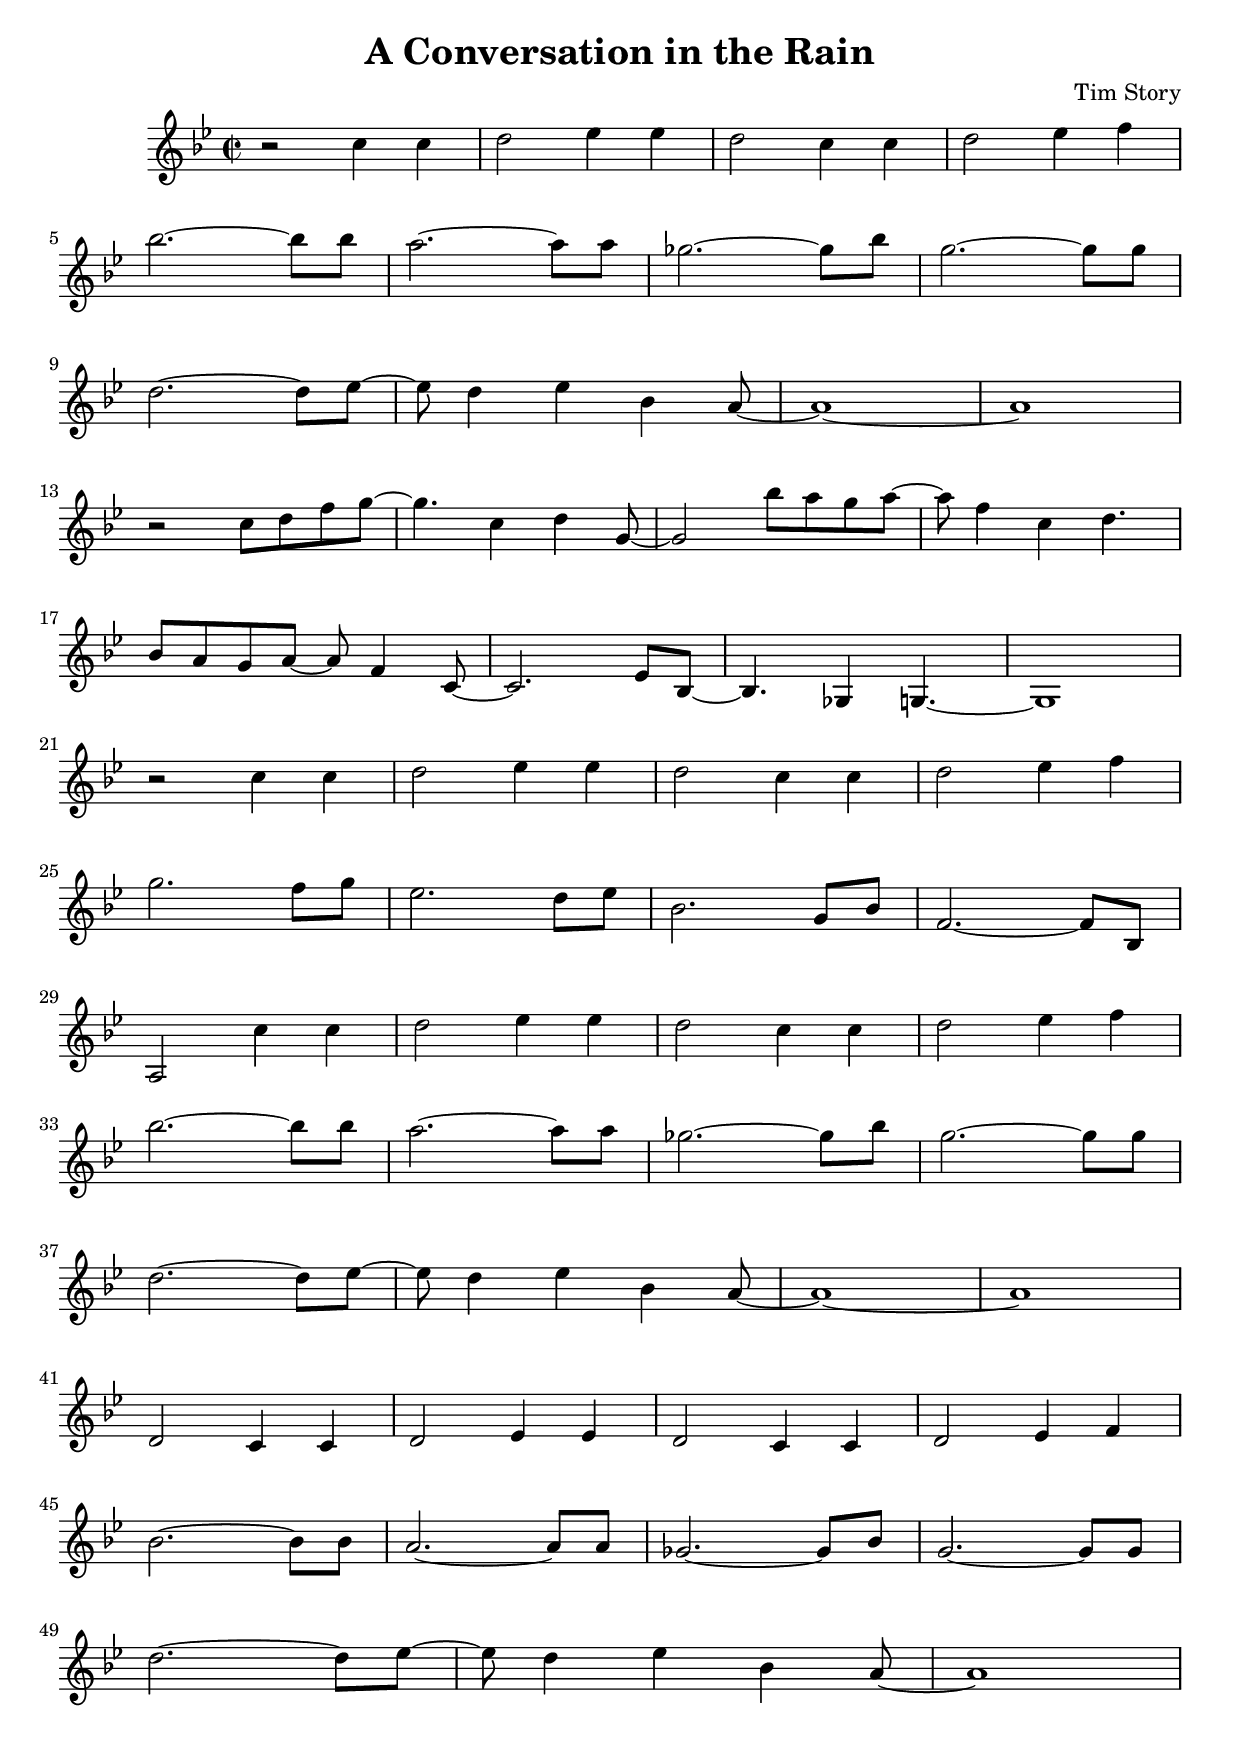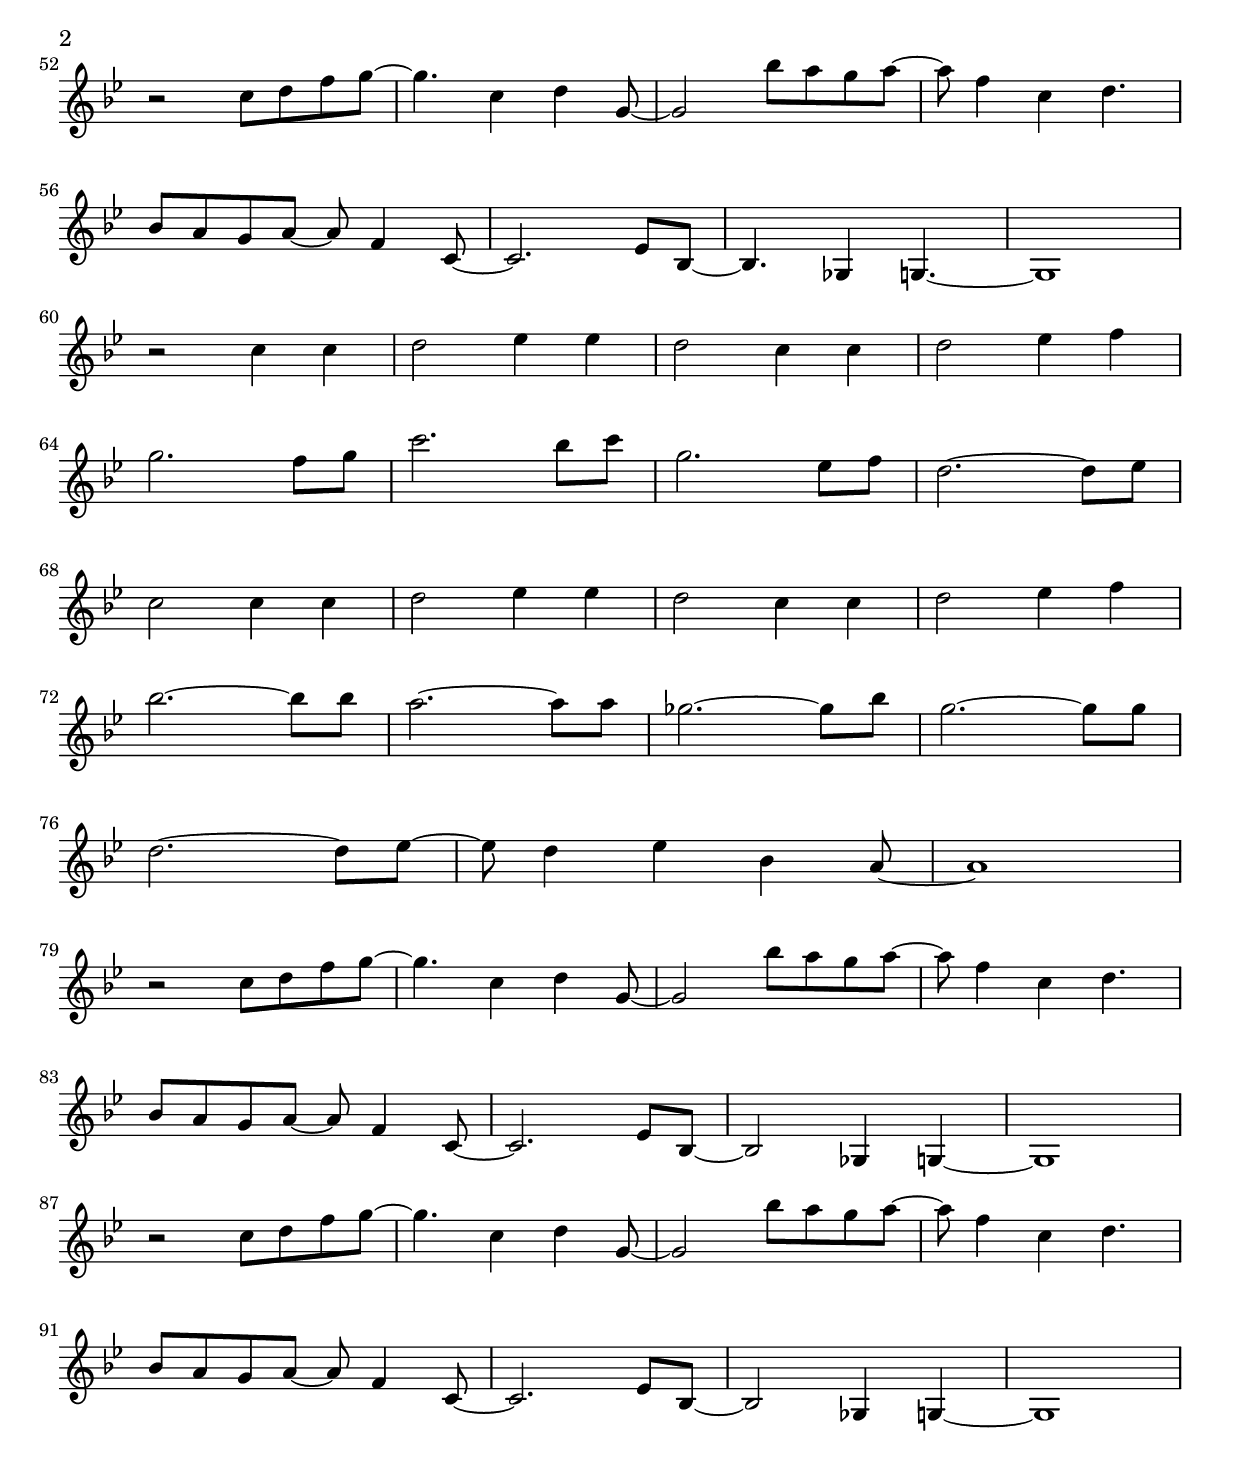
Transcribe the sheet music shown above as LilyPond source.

\header {
  title = "A Conversation in the Rain"
  composer = "Tim Story"
}

\score {
  \relative c'
  {


  \time 2/2
  \key bes \major
    r2 c'4 c4 | 
    d2 ees4 ees4 | 
    d2 c4 c4 | 
    d2 ees4 f4 \break
    %{  5  %} 
    bes2.~ bes8 bes8 |
    a2.~ a8 a8 |
    ges2.~ ges8 bes8 |
    g2.~ g8 g8 \break
    %{  9  %}
    d2.~ d8 ees8~ |
    ees8 d4 ees4 bes4 a8~ |
    a1~ |
    a1 \break
    %{  13  %}
    r2 c8 d8 f8 g8~ |
    g4. c,4 d4 g,8~ |
    g2 bes'8 a8 g8 a8~ |
    a8 f4 c4  d4. \break
    %{  17  %}
    bes8 a8 g8 a8~ a8 f4 c8~ |
    c2. ees8 bes8~ |
    bes4. ges4 g4.~ |
    g1 \break
    %{  21  %}
    r2 c'4 c4 |
    d2 ees4 ees4 |
    d2 c4 c4 |
    d2 ees4 f4 \break
    %{  25  %}
    g2. f8 g8 |
    ees2. d8 ees8 |
    bes2. g8 bes8 |
    f2.~ f8 bes,8 \break
    %{  29  %}
    a2 c'4 c4 | 
    d2 ees4 ees4 | 
    d2 c4 c4 | 
    d2 ees4 f4 \break
    %{  33  %} 
    bes2.~ bes8 bes8 |
    a2.~ a8 a8 |
    ges2.~ ges8 bes8 |
    g2.~ g8 g8 \break
    %{  37  %}
    d2.~ d8 ees8~ |
    ees8 d4 ees4 bes4 a8~ |
    a1~ |
    a1 \break
    %{  41  %}
    d,2 c4 c4 |
    d2 ees4 ees4 |
    d2 c4 c4 |
    d2 ees4 f4 \break
    %{  45  %}
    bes2.~ bes8 bes8 |
    a2.~ a8 a8 |
    ges2.~ ges8 bes8 |
    g2.~ g8 g8 \break
    %{  49  %}
    d'2.~ d8 ees8~ |
    ees8 d4 ees4 bes4 a8~ |
    a1 \break
    %{  52  %}
    r2 c8 d8 f8 g8~ |
    g4. c,4 d4 g,8~ |
    g2 bes'8 a8 g8 a8~ |
    a8 f4 c4  d4. \break
    %{  56  %}
    bes8 a8 g8 a8~ a8 f4 c8~ |
    c2. ees8 bes8~ |
    bes4. ges4 g4.~ |
    g1 \break
    %{  60  %}
    r2 c'4 c4 |
    d2 ees4 ees4 |
    d2 c4 c4 |
    d2 ees4 f4 \break
    %{  64  %}
    g2. f8 g8 |
    c2. bes8 c8 |
    g2. ees8 f8 |
    d2.~ d8 ees8 \break
    %{  68  %}
    c2 c4 c4 |
    d2 ees4 ees4 |
    d2 c4 c4 |
    d2 ees4 f4 \break
    %{  72  %}
    bes2.~ bes8 bes8 |
    a2.~ a8 a8 |
    ges2.~ ges8 bes8 |
    g2.~ g8 g8 \break
    %{  76  %}
    d2.~ d8 ees8~ |
    ees8 d4 ees4 bes4 a8~ |
    a1 \break
    %{  79  %}
    r2  c8 d8 f8 g8~ |
    g4. c,4 d4 g,8~ |
    g2 bes'8 a8 g8 a8~ |
    a8 f4 c4 d4. \break
    %{  83  %}
    bes8 a8 g8 a8~ a8 f4 c8~ |
    c2. ees8 bes8~ |
    bes2 ges4 g4~ |
    g1 \break
    %{  87  %}
    r2  c'8 d8 f8 g8~ |
    g4. c,4 d4 g,8~ |
    g2 bes'8 a8 g8 a8~ |
    a8 f4 c4 d4. \break
    %{  91  %}
    bes8 a8 g8 a8~ a8 f4 c8~ |
    c2. ees8 bes8~ |
    bes2 ges4 g4~ |
    g1


    

    
  
    





    }


  

  \layout {}
  \midi {}
 } 
 
